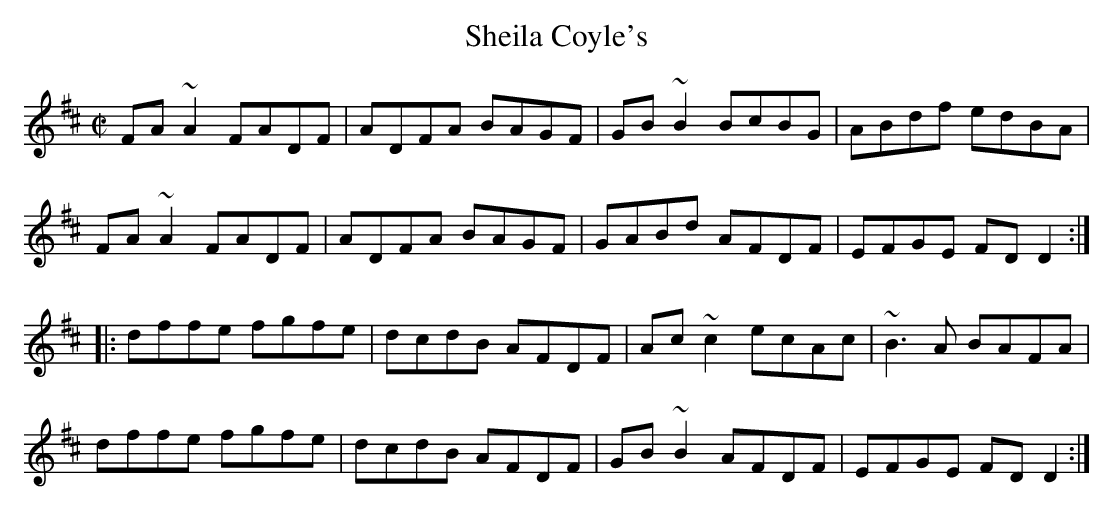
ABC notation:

X:1
T:Sheila Coyle's
M:C|
L:1/8
K:D
FA~A2 FADF|ADFA BAGF|GB~B2 BcBG|ABdf edBA|
FA~A2 FADF|ADFA BAGF|GABd AFDF|EFGE FDD2:|
|:dffe fgfe|dcdB AFDF|Ac~c2 ecAc|~B3A BAFA|
dffe fgfe|dcdB AFDF|GB~B2 AFDF|EFGE FDD2:|
